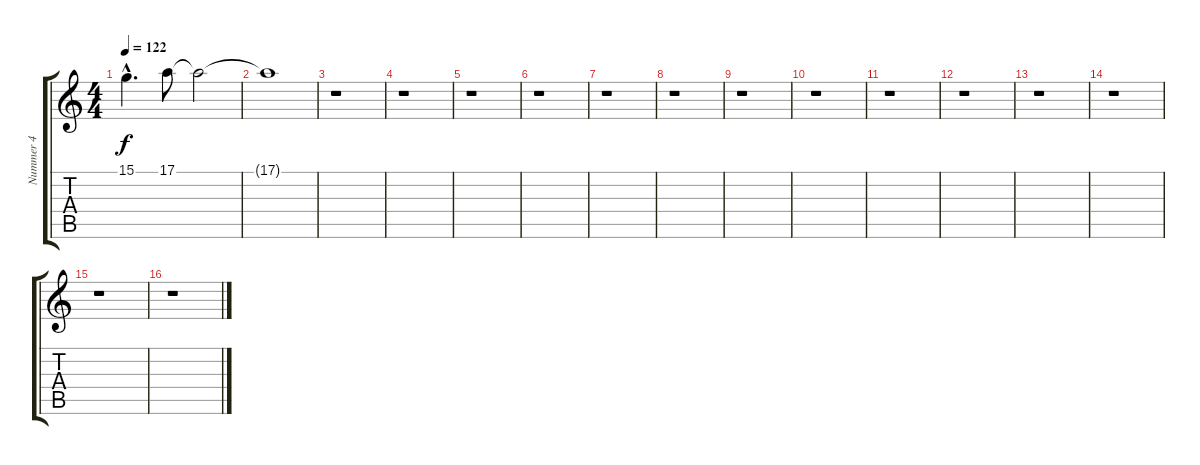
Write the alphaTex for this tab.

\track ("Nummer 4" "Nummer 4") {instrument stringensemble1}
\staff {score tabs}
\tuning (E4 B3 G3 D3 A2 E2) {hide}
\ts (4 4)
\tempo 122
\clef g2
\ks c
15.1{hac}.4{d dy f} 17.1.8 17.1{t}.2 |
17.1{t}.1 |
r.1 |
r.1 |
r.1 |
r.1 |
r.1 |
r.1 |
r.1 |
r.1 |
r.1 |
r.1 |
r.1 |
r.1 |
r.1 |
r.1
